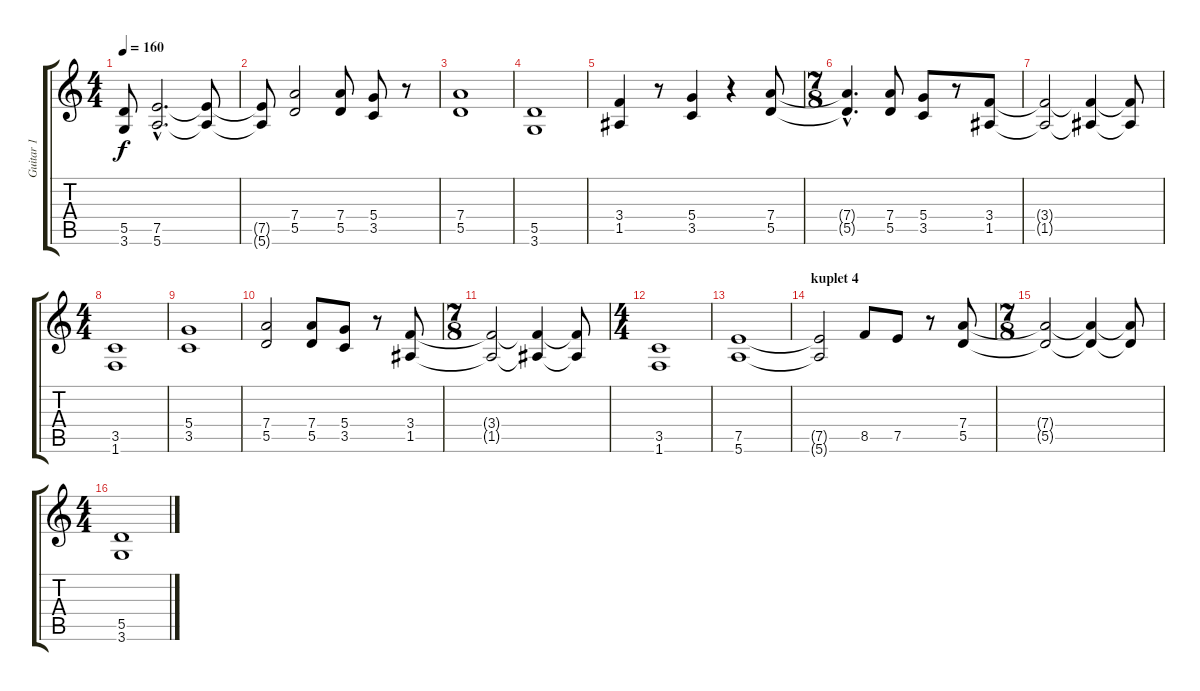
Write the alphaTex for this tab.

\track ("Guitar 1" "Guitar 1") {instrument distortionguitar}
\staff {score tabs}
\tuning (E4 B3 G3 D3 A2 E2) {hide}
\ts (4 4)
\tempo 160
\clef g2
\ks c
(5.5{t} 3.6{t}).8{dy f} (7.5{hac} 5.6{hac}).2{d} (7.5{t} 5.6{t}).8 |
(7.5{t} 5.6{t}).8 (7.4 5.5).2 (7.4 5.5).8 (5.4 3.5).8 r.8 |
(7.4 5.5).1 |
(5.5 3.6).1 |
(3.4 1.5).4 r.8 (5.4 3.5).4 r.4 (7.4 5.5).8 |
\ts (7 8)
(7.4{hac t} 5.5{hac t}).4{d} (7.4 5.5).8 (5.4 3.5).8 r.8 (3.4 1.5).8 |
(3.4{t} 1.5{t}).2 (3.4{t} 1.5{t}).4 (3.4{t} 1.5{t}).8 |
\ts (4 4)
(3.5 1.6).1 |
(5.4 3.5).1 |
(7.4 5.5).2 (7.4 5.5).8 (5.4 3.5).8 r.8 (3.4 1.5).8 |
\ts (7 8)
(3.4{t} 1.5{t}).2 (3.4{t} 1.5{t}).4 (3.4{t} 1.5{t}).8 |
\ts (4 4)
(3.5 1.6).1 |
(7.5 5.6).1 |
\section ("" "kuplet 4")
(7.5{t} 5.6{t}).2 8.5.8 7.5.8 r.8 (7.4 5.5).8 |
\ts (7 8)
(7.4{t} 5.5{t}).2 (7.4{t} 5.5{t}).4 (7.4{t} 5.5{t}).8 |
\ts (4 4)
(5.5 3.6).1
